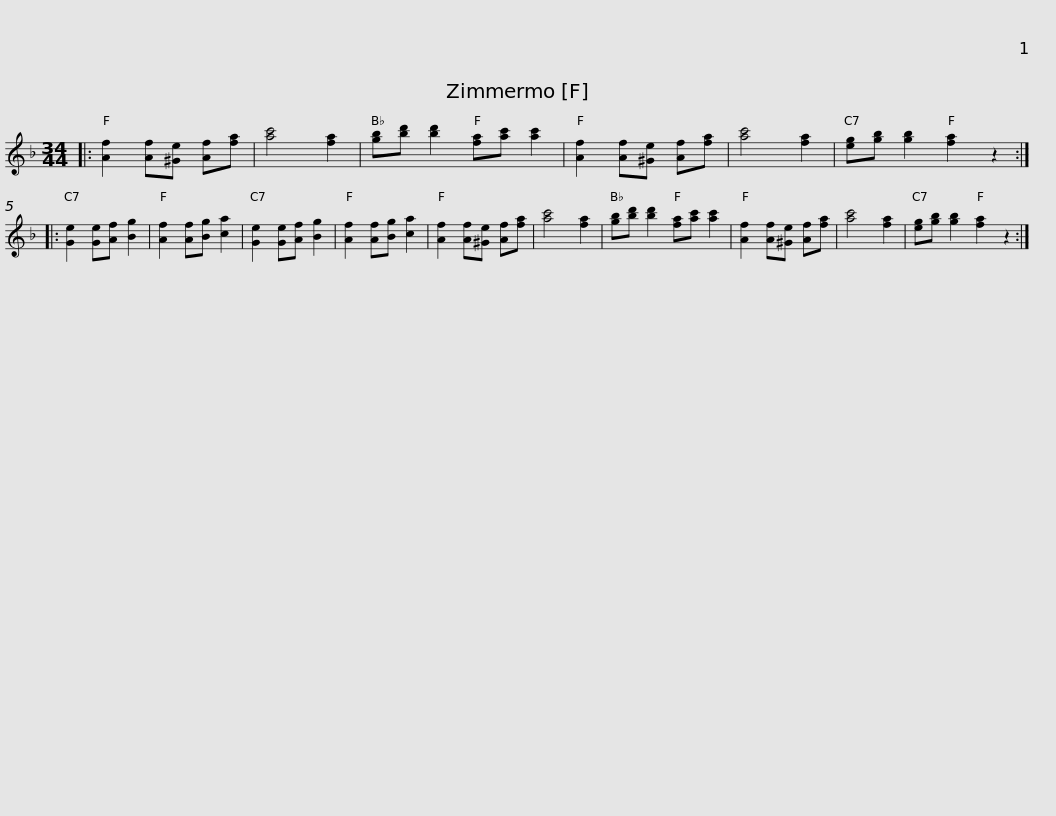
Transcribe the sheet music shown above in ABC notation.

X:1
L:1/8
M:34/44
I:linebreak $
K:F
V:1 treble
V:1
|: [Af]2 [Af][^Ge] [Af][fa] | [ac']4 [fa]2 | [gb][bd'] [bd']2 [fa][ac'] [ac']2 | [Af]2 [Af][^Ge] [Af][fa] | [ac']4 [fa]2 | %5
 [eg][gb] [gb]2 [fa]2 z2 :: [Ge]2 [Ge][Af] [Bg]2 | [Af]2 [Af][Bg] [ca]2 |$ [Ge]2 [Ge][Af] [Bg]2 | [Af]2 [Af][Bg] [ca]2 | %10
 [Af]2 [Af][^Ge] [Af][fa] | [ac']4 [fa]2 | [gb][bd'] [bd']2 [fa][ac'] [ac']2 | [Af]2 [Af][^Ge] [Af][fa] | [ac']4 [fa]2 | %15
 [eg][gb] [gb]2 [fa]2 z2 :| %16
